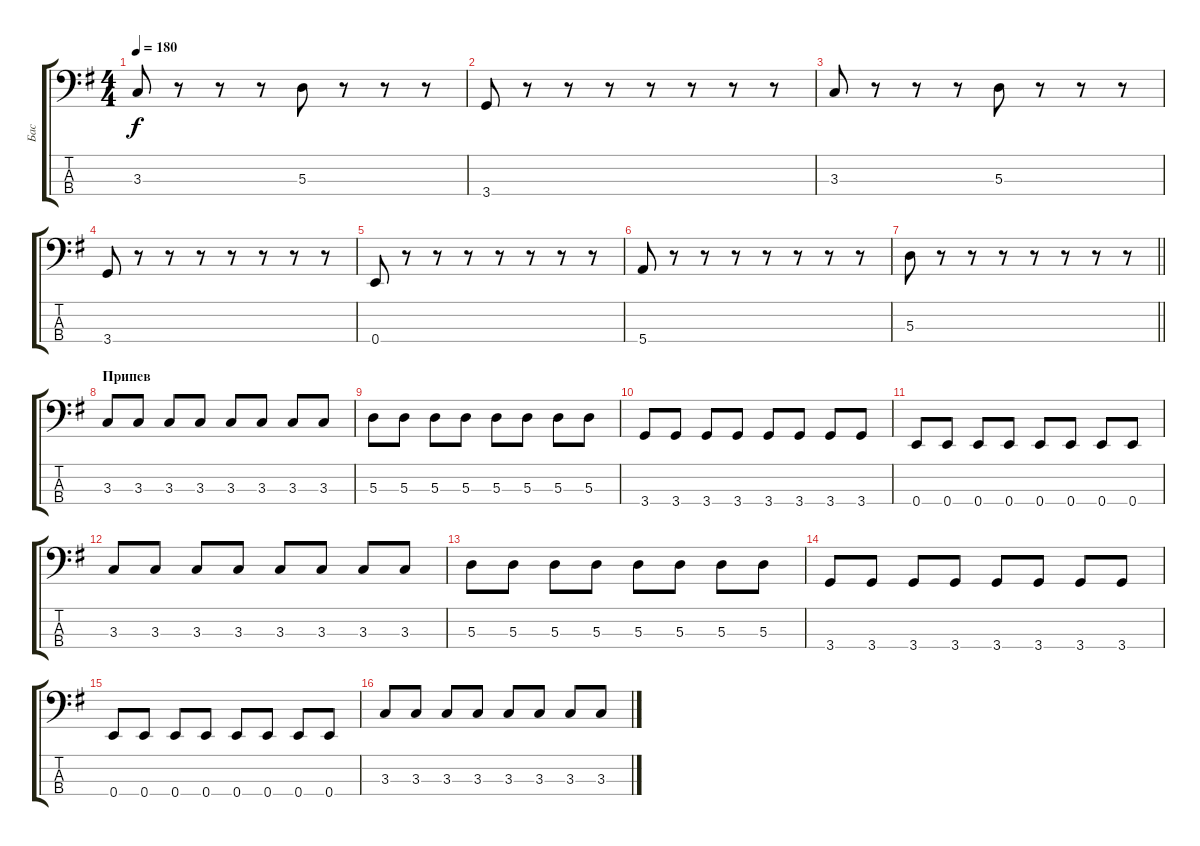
\track ("Бас" "Бас") {instrument electricbassfinger}
\staff {score tabs}
\tuning (G2 D2 A1 E1) {hide}
\ts (4 4)
\tempo 180
\clef f4
\ks g
3.3.8{dy f} r.8 r.8 r.8 5.3.8 r.8 r.8 r.8 |
3.4.8 r.8 r.8 r.8 r.8 r.8 r.8 r.8 |
3.3.8 r.8 r.8 r.8 5.3.8 r.8 r.8 r.8 |
3.4.8 r.8 r.8 r.8 r.8 r.8 r.8 r.8 |
0.4.8 r.8 r.8 r.8 r.8 r.8 r.8 r.8 |
5.4.8 r.8 r.8 r.8 r.8 r.8 r.8 r.8 |
\barLineRight lightlight
5.3.8 r.8 r.8 r.8 r.8 r.8 r.8 r.8 |
\section ("" "Припев")
3.3.8 3.3.8 3.3.8 3.3.8 3.3.8 3.3.8 3.3.8 3.3.8 |
5.3.8 5.3.8 5.3.8 5.3.8 5.3.8 5.3.8 5.3.8 5.3.8 |
3.4.8 3.4.8 3.4.8 3.4.8 3.4.8 3.4.8 3.4.8 3.4.8 |
0.4.8 0.4.8 0.4.8 0.4.8 0.4.8 0.4.8 0.4.8 0.4.8 |
3.3.8 3.3.8 3.3.8 3.3.8 3.3.8 3.3.8 3.3.8 3.3.8 |
5.3.8 5.3.8 5.3.8 5.3.8 5.3.8 5.3.8 5.3.8 5.3.8 |
3.4.8 3.4.8 3.4.8 3.4.8 3.4.8 3.4.8 3.4.8 3.4.8 |
0.4.8 0.4.8 0.4.8 0.4.8 0.4.8 0.4.8 0.4.8 0.4.8 |
3.3.8 3.3.8 3.3.8 3.3.8 3.3.8 3.3.8 3.3.8 3.3.8
